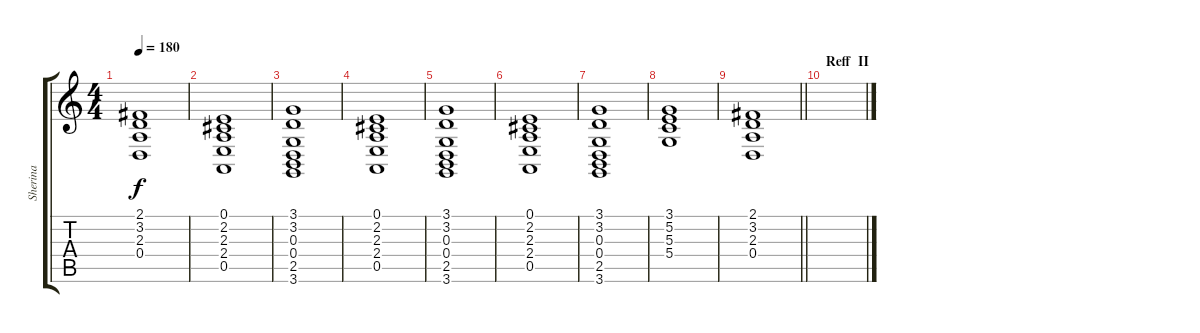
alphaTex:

\track ("Sherina" "Sherina") {instrument brightacousticpiano}
\staff {score tabs}
\tuning (E4 B3 G3 D3 A2 E2) {hide}
\ts (4 4)
\tempo 180
\clef g2
\ks c
(2.1 3.2 2.3 0.4).1{dy f} |
(0.1 2.2 2.3 2.4 0.5).1 |
(3.1 3.2 0.3 0.4 2.5 3.6).1 |
(0.1 2.2 2.3 2.4 0.5).1 |
(3.1 3.2 0.3 0.4 2.5 3.6).1 |
(0.1 2.2 2.3 2.4 0.5).1 |
(3.1 3.2 0.3 0.4 2.5 3.6).1 |
(3.1 5.2 5.3 5.4).1 |
\barLineRight lightlight
(2.1 3.2 2.3 0.4).1 |
\section ("" "Reff  II")
